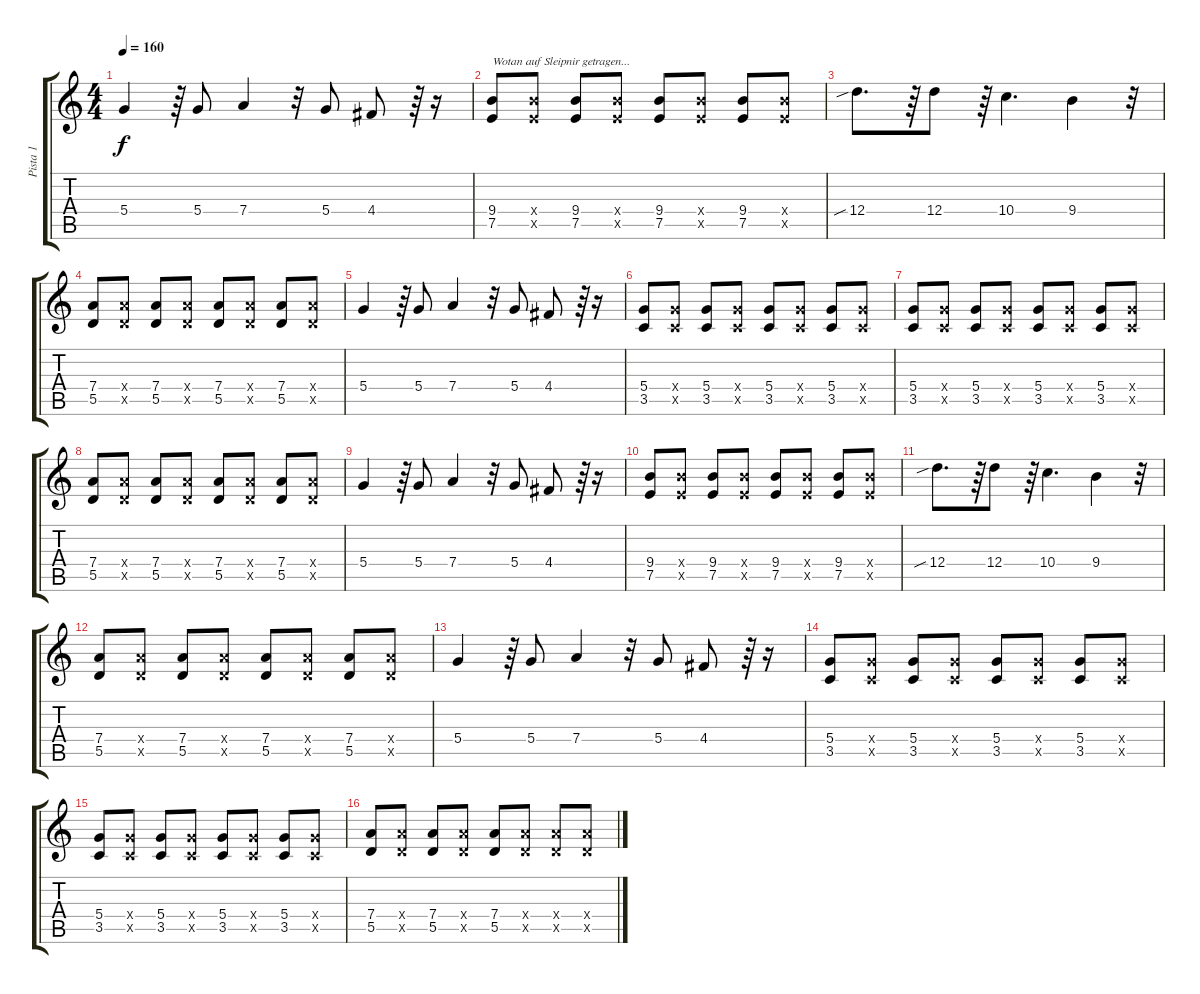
\track ("Pista 1" "Pista 1") {instrument acousticguitarsteel}
\staff {score tabs}
\tuning (E4 B3 G3 D3 A2 E2) {hide}
\ts (4 4)
\tempo 160
\clef g2
\ks c
5.4.4{dy f} r.64 5.4.8 7.4.4 r.32 5.4.8 4.4.8 r.64 r.16 |
(9.4 7.5).8{txt "Wotan auf Sleipnir getragen..." instrument distortionguitar} (9.4{x} 7.5{x}).8 (9.4 7.5).8 (9.4{x} 7.5{x}).8 (9.4 7.5).8 (9.4{x} 7.5{x}).8 (9.4 7.5).8 (9.4{x} 7.5{x}).8 |
12.4{sib}.8{d txt ""} r.64 12.4.8 r.64 10.4.4{d} 9.4.4 r.32 |
(7.4 5.5).8 (7.4{x} 5.5{x}).8 (7.4 5.5).8 (7.4{x} 5.5{x}).8 (7.4 5.5).8 (7.4{x} 5.5{x}).8 (7.4 5.5).8 (7.4{x} 5.5{x}).8 |
5.4.4 r.64 5.4.8 7.4.4 r.32 5.4.8 4.4.8 r.64 r.16 |
(5.4 3.5).8 (5.4{x} 3.5{x}).8 (5.4 3.5).8 (5.4{x} 3.5{x}).8 (5.4 3.5).8 (5.4{x} 3.5{x}).8 (5.4 3.5).8 (5.4{x} 3.5{x}).8 |
(5.4 3.5).8 (5.4{x} 3.5{x}).8 (5.4 3.5).8 (5.4{x} 3.5{x}).8 (5.4 3.5).8 (5.4{x} 3.5{x}).8 (5.4 3.5).8 (5.4{x} 3.5{x}).8 |
(7.4 5.5).8 (7.4{x} 5.5{x}).8 (7.4 5.5).8 (7.4{x} 5.5{x}).8 (7.4 5.5).8 (7.4{x} 5.5{x}).8 (7.4 5.5).8 (7.4{x} 5.5{x}).8 |
5.4.4 r.64 5.4.8 7.4.4 r.32 5.4.8 4.4.8 r.64 r.16 |
(9.4 7.5).8{instrument distortionguitar} (9.4{x} 7.5{x}).8 (9.4 7.5).8 (9.4{x} 7.5{x}).8 (9.4 7.5).8 (9.4{x} 7.5{x}).8 (9.4 7.5).8 (9.4{x} 7.5{x}).8 |
12.4{sib}.8{d} r.64 12.4.8 r.64 10.4.4{d} 9.4.4 r.32 |
(7.4 5.5).8 (7.4{x} 5.5{x}).8 (7.4 5.5).8 (7.4{x} 5.5{x}).8 (7.4 5.5).8 (7.4{x} 5.5{x}).8 (7.4 5.5).8 (7.4{x} 5.5{x}).8 |
5.4.4 r.64 5.4.8 7.4.4 r.32 5.4.8 4.4.8 r.64 r.16 |
(5.4 3.5).8 (5.4{x} 3.5{x}).8 (5.4 3.5).8 (5.4{x} 3.5{x}).8 (5.4 3.5).8 (5.4{x} 3.5{x}).8 (5.4 3.5).8 (5.4{x} 3.5{x}).8 |
(5.4 3.5).8 (5.4{x} 3.5{x}).8 (5.4 3.5).8 (5.4{x} 3.5{x}).8 (5.4 3.5).8 (5.4{x} 3.5{x}).8 (5.4 3.5).8 (5.4{x} 3.5{x}).8 |
(7.4 5.5).8 (7.4{x} 5.5{x}).8 (7.4 5.5).8 (7.4{x} 5.5{x}).8 (7.4 5.5).8 (7.4{x} 5.5{x}).8 (7.4{x} 5.5{x}).8 (7.4{x} 5.5{x}).8
